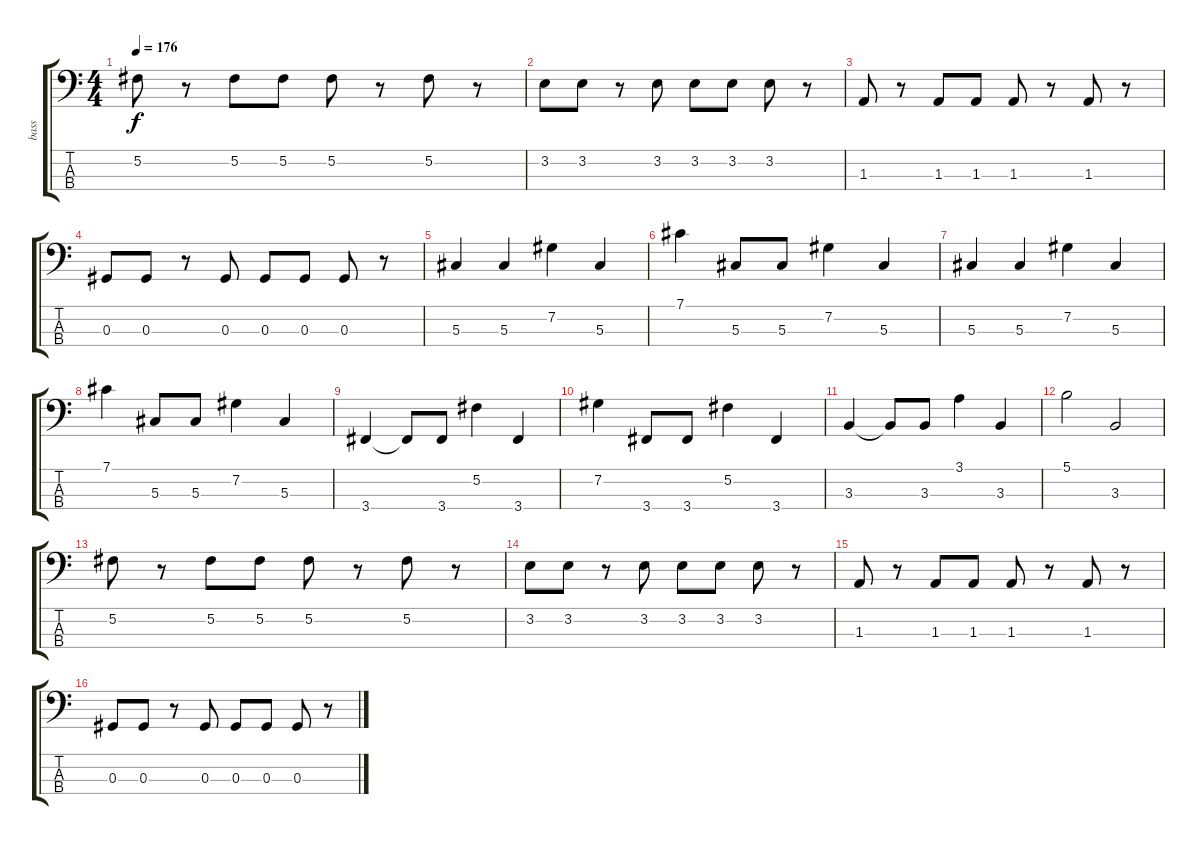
\track ("bass" "bass") {instrument electricbassfinger}
\staff {score tabs}
\tuning (Gb2 Db2 Ab1 Eb1) {hide}
\ts (4 4)
\tempo 176
\clef f4
\ks c
5.2.8{dy f} r.8 5.2.8 5.2.8 5.2.8 r.8 5.2.8 r.8 |
3.2.8 3.2.8 r.8 3.2.8 3.2.8 3.2.8 3.2.8 r.8 |
1.3.8 r.8 1.3.8 1.3.8 1.3.8 r.8 1.3.8 r.8 |
0.3.8 0.3.8 r.8 0.3.8 0.3.8 0.3.8 0.3.8 r.8 |
5.3.4 5.3.4 7.2.4 5.3.4 |
7.1.4 5.3.8 5.3.8 7.2.4 5.3.4 |
5.3.4 5.3.4 7.2.4 5.3.4 |
7.1.4 5.3.8 5.3.8 7.2.4 5.3.4 |
3.4.4 3.4{t}.8 3.4.8 5.2.4 3.4.4 |
7.2.4 3.4.8 3.4.8 5.2.4 3.4.4 |
3.3.4 3.3{t}.8 3.3.8 3.1.4 3.3.4 |
5.1.2 3.3.2 |
5.2.8 r.8 5.2.8 5.2.8 5.2.8 r.8 5.2.8 r.8 |
3.2.8 3.2.8 r.8 3.2.8 3.2.8 3.2.8 3.2.8 r.8 |
1.3.8 r.8 1.3.8 1.3.8 1.3.8 r.8 1.3.8 r.8 |
0.3.8 0.3.8 r.8 0.3.8 0.3.8 0.3.8 0.3.8 r.8
